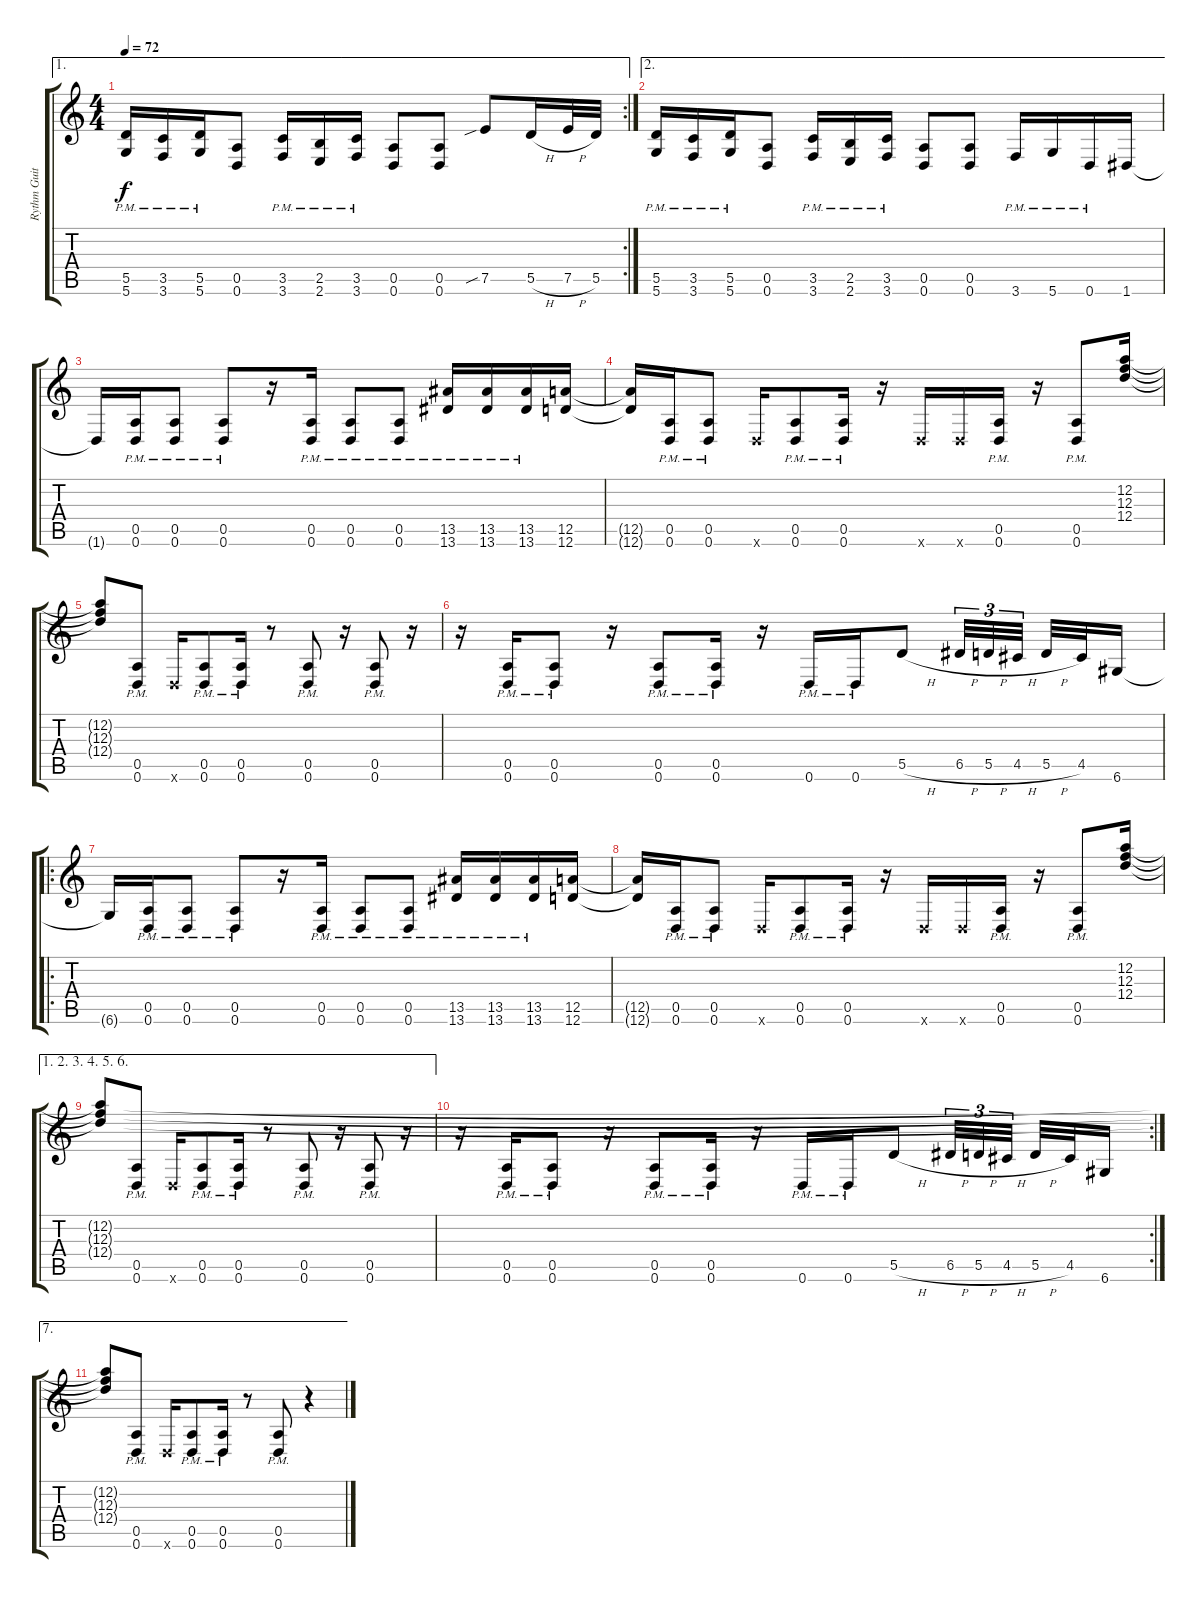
\track ("Rythm Guitar" "Rythm Guit") {instrument overdrivenguitar}
\staff {score tabs}
\tuning (E4 A3 F3 D3 A2 D2) {hide}
\ae 1
\rc 2
\ts (4 4)
\tempo 72
\clef g2
\ks c
(5.5{pm} 5.6{pm}).16{dy f} (3.5{pm} 3.6{pm}).16 (5.5{pm} 5.6{pm}).16 (0.5 0.6).8 (3.5{pm} 3.6{pm}).16 (2.5{pm} 2.6{pm}).16 (3.5{pm} 3.6{pm}).16 (0.5 0.6).8 (0.5 0.6).8 7.5{sib}.8 5.5{h}.16 7.5{h}.32 5.5.32 |
\ae 2
(5.5{pm} 5.6{pm}).16{instrument distortionguitar} (3.5{pm} 3.6{pm}).16 (5.5{pm} 5.6{pm}).16 (0.5 0.6).8 (3.5{pm} 3.6{pm}).16 (2.5{pm} 2.6{pm}).16 (3.5{pm} 3.6{pm}).16 (0.5 0.6).8 (0.5 0.6).8 3.6{pm}.16 5.6{pm}.16 0.6{pm}.16 1.6.16 |
1.6{t}.16 (0.5{pm} 0.6{pm}).16 (0.5{pm} 0.6{pm}).8 (0.5{pm} 0.6{pm}).8 r.16 (0.5{pm} 0.6{pm}).16 (0.5{pm} 0.6{pm}).8 (0.5{pm} 0.6{pm}).8 (13.5{pm} 13.6{pm}).16 (13.5{pm} 13.6{pm}).16 (13.5{pm} 13.6{pm}).16 (12.5 12.6).16 |
(12.5{t} 12.6{t}).16 (0.5{pm} 0.6{pm}).16 (0.5{pm} 0.6{pm}).8 0.6{x}.16 (0.5{pm} 0.6{pm}).8 (0.5{pm} 0.6{pm}).16 r.16 0.6{x}.16 0.6{x}.16 (0.5{pm} 0.6{pm}).16 r.16 (0.5{pm} 0.6{pm}).8 (12.2 12.3 12.4).16 |
(12.2{t} 12.3{t} 12.4{t}).8 (0.5{pm} 0.6{pm}).8 0.6{x}.16 (0.5{pm} 0.6{pm}).8 (0.5{pm} 0.6{pm}).16 r.8 (0.5{pm} 0.6{pm}).8 r.16 (0.5{pm} 0.6{pm}).8 r.16 |
r.16 (0.5{pm} 0.6{pm}).16 (0.5{pm} 0.6{pm}).8 r.16 (0.5{pm} 0.6{pm}).8 (0.5{pm} 0.6{pm}).16 r.16 0.6{pm}.16 0.6{pm}.16 5.5{h}.8 6.5{h}.32{tu (3 2)} 5.5{h}.32{tu (3 2)} 4.5{h}.32{tu (3 2) beam splitsecondary} 5.5{h}.32 4.5.32 6.6.16 |
\ro
6.6{t}.16 (0.5{pm} 0.6{pm}).16 (0.5{pm} 0.6{pm}).8 (0.5{pm} 0.6{pm}).8 r.16 (0.5{pm} 0.6{pm}).16 (0.5{pm} 0.6{pm}).8 (0.5{pm} 0.6{pm}).8 (13.5{pm} 13.6{pm}).16 (13.5{pm} 13.6{pm}).16 (13.5{pm} 13.6{pm}).16 (12.5 12.6).16 |
(12.5{t} 12.6{t}).16 (0.5{pm} 0.6{pm}).16 (0.5{pm} 0.6{pm}).8 0.6{x}.16 (0.5{pm} 0.6{pm}).8 (0.5{pm} 0.6{pm}).16 r.16 0.6{x}.16 0.6{x}.16 (0.5{pm} 0.6{pm}).16 r.16 (0.5{pm} 0.6{pm}).8 (12.2 12.3 12.4).16 |
\ae (1 2 3 4 5 6)
(12.2{t} 12.3{t} 12.4{t}).8 (0.5{pm} 0.6{pm}).8 0.6{x}.16 (0.5{pm} 0.6{pm}).8 (0.5{pm} 0.6{pm}).16 r.8 (0.5{pm} 0.6{pm}).8 r.16 (0.5{pm} 0.6{pm}).8 r.16 |
\rc 2
r.16 (0.5{pm} 0.6{pm}).16 (0.5{pm} 0.6{pm}).8 r.16 (0.5{pm} 0.6{pm}).8 (0.5{pm} 0.6{pm}).16 r.16 0.6{pm}.16 0.6{pm}.16 5.5{h}.8 6.5{h}.32{tu (3 2)} 5.5{h}.32{tu (3 2)} 4.5{h}.32{tu (3 2) beam splitsecondary} 5.5{h}.32 4.5.32 6.6.16 |
\ae 7
(12.2{t} 12.3{t} 12.4{t}).8 (0.5{pm} 0.6{pm}).8 0.6{x}.16 (0.5{pm} 0.6{pm}).8 (0.5{pm} 0.6{pm}).16 r.8 (0.5{pm} 0.6{pm}).8 r.4
